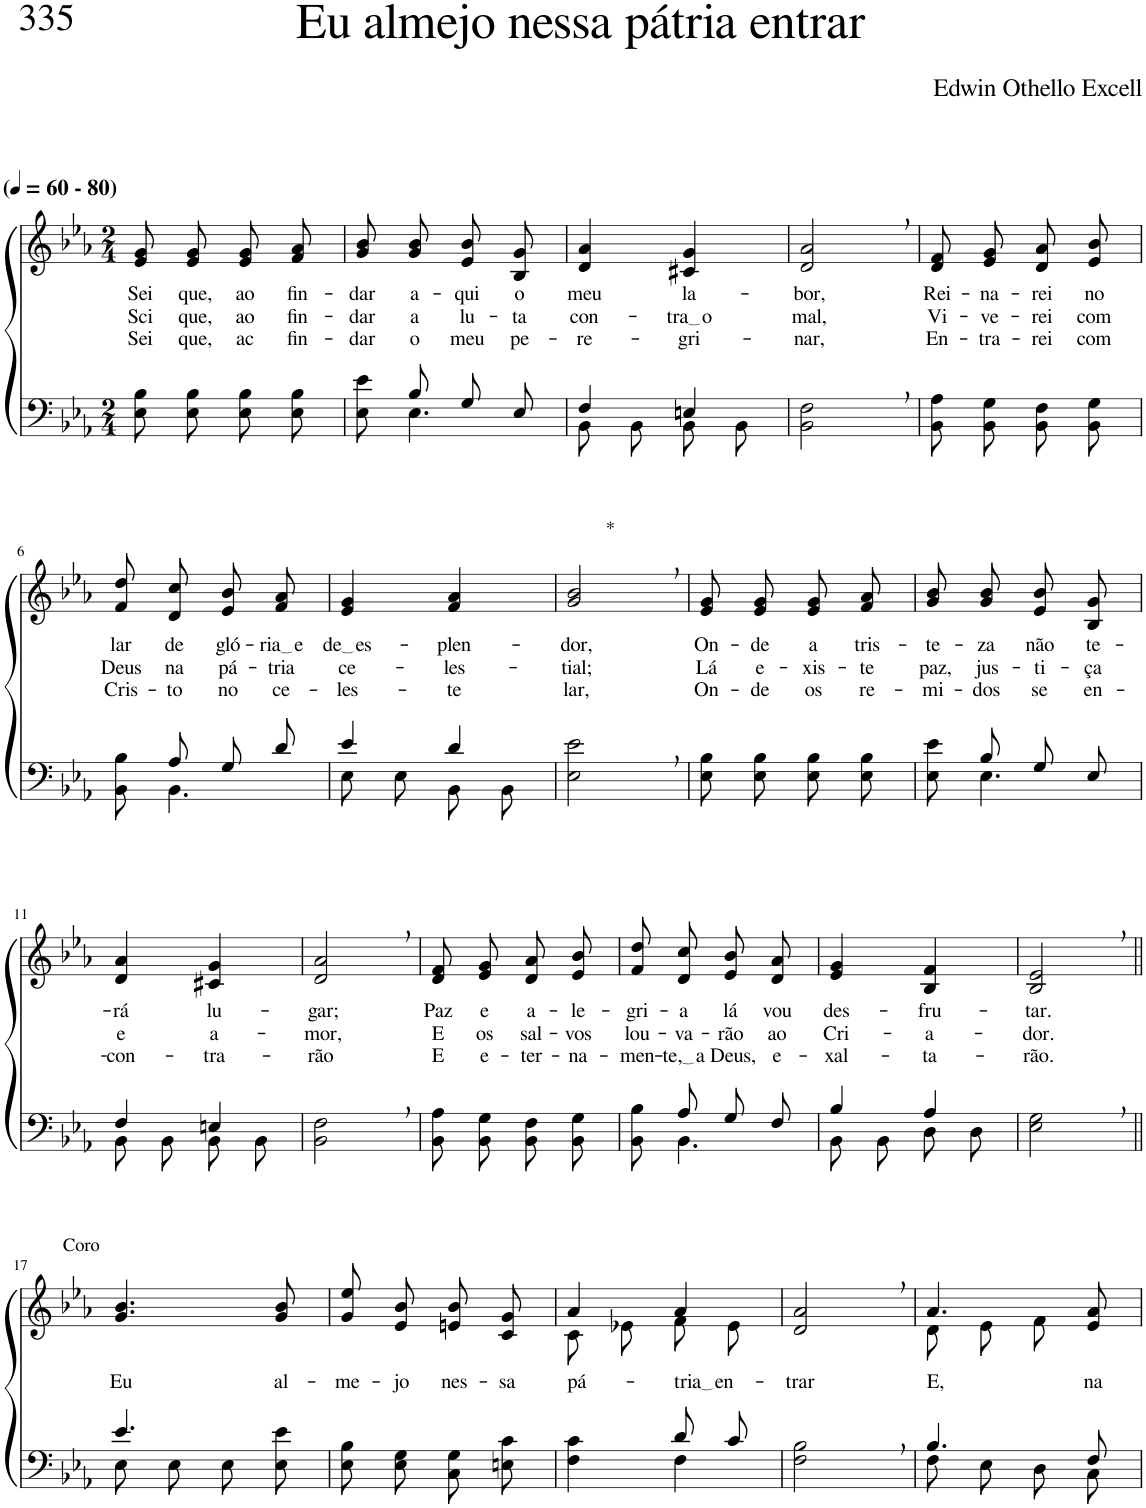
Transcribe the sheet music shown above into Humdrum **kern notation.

**kern	**kern	**text	**text	**text
*part2	*part1	*part1	*part1	*part1
*staff2	*staff1	*staff1	*staff1	*staff1
*I"Parte III e IV	*I"Parte I e II	*	*	*
*clefF4	*clefG2	*	*	*
*k[b-e-a-]	*k[b-e-a-]	*	*	*
*M2/4	*M2/4	*	*	*
*MM60	*MM60	*	*	*
=1	=1	=1	=1	=1
!	!LO:TX:a:B:t=(	!	!	!
!	!LO:TX:a:B:t=- 80)	!	!	!
!	!	!LO:LY:b	!LO:LY:b	!LO:LY:b
8E-\ 8B-\L	8e-/ 8g/L	Sei	Sci	Sei
!	!	!LO:LY:b	!LO:LY:b	!LO:LY:b
8E-\ 8B-\J	8e-/ 8g/J	que,	que,	que,
!	!	!LO:LY:b	!LO:LY:b	!LO:LY:b
8E-\ 8B-\L	8e-/ 8g/L	ao	ao	ac
!	!	!LO:LY:b	!LO:LY:b	!LO:LY:b
8E-\ 8B-\J	8f/ 8a-/J	fin-	fin-	fin-
=2	=2	=2	=2	=2
*^	*	*	*	*
!	!	!	!LO:LY:b	!LO:LY:b	!LO:LY:b
8ryy	8E-\ 8e-\	8g/ 8b-/L	-dar	-dar	-dar
!	!	!	!LO:LY:b	!LO:LY:b	!LO:LY:b
8B-/	4.E-\	8g/ 8b-/J	a-	a	o
!	!	!	!LO:LY:b	!LO:LY:b	!LO:LY:b
8G/L	.	8e-/ 8b-/L	-qui	lu-	meu
!	!	!	!LO:LY:b	!LO:LY:b	!LO:LY:b
8E-/J	.	8B-/ 8g/J	o	-ta	pe-
=3	=3	=3	=3	=3	=3
!	!	!	!LO:LY:b	!LO:LY:b	!LO:LY:b
4F/	8BB-\L	4d/ 4a-/	meu	con-	-re-
.	8BB-\J	.	.	.	.
!	!	!	!LO:LY:b	!LO:LY:b	!LO:LY:b
4En/	8BB-\L	4c#X/ 4g/	la-	tra o	-gri-
.	8BB-\J	.	.	.	.
=4	=4	=4	=4	=4	=4
!	!	!	!LO:LY:b	!LO:LY:b	!LO:LY:b
*v	*v	*	*	*	*
2BB-\, 2F\,	2d/, 2a-/,	-bor,	mal,	-nar,
=5	=5	=5	=5	=5
!	!	!LO:LY:b	!LO:LY:b	!LO:LY:b
8BB-\ 8A-\L	8d/ 8f/L	Rei-	Vi-	En-
!	!	!LO:LY:b	!LO:LY:b	!LO:LY:b
8BB-\ 8G\J	8e-/ 8g/J	-na-	-ve-	-tra-
!	!	!LO:LY:b	!LO:LY:b	!LO:LY:b
8BB-\ 8F\L	8d/ 8a-/L	-rei	-rei	-rei
!	!	!LO:LY:b	!LO:LY:b	!LO:LY:b
8BB-\ 8G\J	8e-/ 8b-/J	no	com	com
!!LO:LB:g=z
=6	=6	=6	=6	=6
*^	*	*	*	*
!	!	!	!LO:LY:b	!LO:LY:b	!LO:LY:b
8ryy	8BB-\ 8B-\	8f/ 8dd/L	lar	Deus	Cris-
!	!	!	!LO:LY:b	!LO:LY:b	!LO:LY:b
8A-/	4.BB-\	8d/ 8cc/J	de	na	-to
!	!	!	!LO:LY:b	!LO:LY:b	!LO:LY:b
8G/L	.	8e-/ 8b-/L	gló-	pá-	no
!	!	!	!LO:LY:b	!LO:LY:b	!LO:LY:b
8d/J	.	8f/ 8a-/J	ria e	-tria	ce-
=7	=7	=7	=7	=7	=7
!	!	!	!LO:LY:b	!LO:LY:b	!LO:LY:b
4e-/	8E-\L	4e-/ 4g/	de es	ce-	-les-
.	8E-\J	.	.	.	.
!	!	!	!LO:LY:b	!LO:LY:b	!LO:LY:b
4d/	8BB-\L	4f/ 4a-/	-plen-	-les-	-te
.	8BB-\J	.	.	.	.
=8	=8	=8	=8	=8	=8
!	!	!LO:TX:a:t=*	!	!	!
!	!	!	!LO:LY:b	!LO:LY:b	!LO:LY:b
*v	*v	*	*	*	*
2E-\, 2e-\,	2g/, 2b-/,	-dor,	-tial;	lar,
=9	=9	=9	=9	=9
!	!	!LO:LY:b	!LO:LY:b	!LO:LY:b
8E-\ 8B-\L	8e-/ 8g/L	On-	Lá	On-
!	!	!LO:LY:b	!LO:LY:b	!LO:LY:b
8E-\ 8B-\J	8e-/ 8g/J	-de	e-	-de
!	!	!LO:LY:b	!LO:LY:b	!LO:LY:b
8E-\ 8B-\L	8e-/ 8g/L	a	-xis-	os
!	!	!LO:LY:b	!LO:LY:b	!LO:LY:b
8E-\ 8B-\J	8f/ 8a-/J	tris-	-te	re-
=10	=10	=10	=10	=10
*^	*	*	*	*
!	!	!	!LO:LY:b	!LO:LY:b	!LO:LY:b
8ryy	8E-\ 8e-\	8g/ 8b-/L	-te-	paz,	-mi-
!	!	!	!LO:LY:b	!LO:LY:b	!LO:LY:b
8B-/	4.E-\	8g/ 8b-/J	-za	jus-	-dos
!	!	!	!LO:LY:b	!LO:LY:b	!LO:LY:b
8G/L	.	8e-/ 8b-/L	não	-ti-	se
!	!	!	!LO:LY:b	!LO:LY:b	!LO:LY:b
8E-/J	.	8B-/ 8g/J	te-	-ça	en-
!!LO:LB:g=z
=11	=11	=11	=11	=11	=11
!	!	!	!LO:LY:b	!LO:LY:b	!LO:LY:b
4F/	8BB-\L	4d/ 4a-/	-rá	e	-con-
.	8BB-\J	.	.	.	.
!	!	!	!LO:LY:b	!LO:LY:b	!LO:LY:b
4En/	8BB-\L	4c#X/ 4g/	lu-	a-	-tra-
.	8BB-\J	.	.	.	.
=12	=12	=12	=12	=12	=12
!	!	!	!LO:LY:b	!LO:LY:b	!LO:LY:b
*v	*v	*	*	*	*
2BB-\, 2F\,	2d/, 2a-/,	-gar;	-mor,	-rão
=13	=13	=13	=13	=13
!	!	!LO:LY:b	!LO:LY:b	!LO:LY:b
8BB-\ 8A-\L	8d/ 8f/L	Paz	E	E
!	!	!LO:LY:b	!LO:LY:b	!LO:LY:b
8BB-\ 8G\J	8e-/ 8g/J	e	os	e-
!	!	!LO:LY:b	!LO:LY:b	!LO:LY:b
8BB-\ 8F\L	8d/ 8a-/L	a-	sal-	-ter-
!	!	!LO:LY:b	!LO:LY:b	!LO:LY:b
8BB-\ 8G\J	8e-/ 8b-/J	-le-	-vos	-na-
=14	=14	=14	=14	=14
*^	*	*	*	*
!	!	!	!LO:LY:b	!LO:LY:b	!LO:LY:b
8ryy	8BB-\ 8B-\	8f/ 8dd/L	-gri-	lou-	-men-
!	!	!	!LO:LY:b	!LO:LY:b	!LO:LY:b
8A-/	4.BB-\	8d/ 8cc/J	-a	-va-	te, a
!	!	!	!LO:LY:b	!LO:LY:b	!LO:LY:b
8G/L	.	8e-/ 8b-/L	lá	-rão	Deus,
!	!	!	!LO:LY:b	!LO:LY:b	!LO:LY:b
8F/J	.	8d/ 8a-/J	vou	ao	e-
=15	=15	=15	=15	=15	=15
!	!	!	!LO:LY:b	!LO:LY:b	!LO:LY:b
4B-/	8BB-\L	4e-/ 4g/	des-	Cri-	-xal-
.	8BB-\J	.	.	.	.
!	!	!	!LO:LY:b	!LO:LY:b	!LO:LY:b
4A-/	8D\L	4B-/ 4f/	-fru-	-a-	-ta-
.	8D\J	.	.	.	.
=16	=16	=16	=16	=16	=16
!	!	!	!LO:LY:b	!LO:LY:b	!LO:LY:b
*v	*v	*	*	*	*
2E-\, 2G\,	2B-/, 2e-/,	-tar.	-dor.	-rão.
!!LO:LB:g=z
=17||	=17||	=17||	=17||	=17||
*^	*	*	*	*
!	!	!LO:TX:a:t=Coro	!	!	!
!	!	!	!LO:LY:b	!	!
4.e-/	8E-\L	4.g/ 4.b-/	Eu	.	.
.	8E-\J	.	.	.	.
.	8E-\L	.	.	.	.
!	!	!	!LO:LY:b	!	!
8ryy	8E-\ 8e-\J	8g/ 8b-/	al-	.	.
=18	=18	=18	=18	=18	=18
!	!	!	!LO:LY:b	!	!
*v	*v	*	*	*	*
8E-\ 8B-\L	8g/ 8ee-/L	-me-	.	.
!	!	!LO:LY:b	!	!
8E-\ 8G\J	8e-/ 8b-/J	-jo	.	.
!	!	!LO:LY:b	!	!
8C\ 8G\L	8en/ 8b-/L	nes-	.	.
!	!	!LO:LY:b	!	!
8En\ 8c\J	8c/ 8g/J	-sa	.	.
=19	=19	=19	=19	=19
*^	*^	*	*	*
!	!	!	!	!LO:LY:b	!	!
4ryy	4F\ 4c\	4a-/	8c\L	pá-	.	.
.	.	.	8e-X\J	.	.	.
!	!	!	!	!LO:LY:b	!	!
8d/L	4F\	4a-/	8f\L	tria en	.	.
8c/J	.	.	8e-\J	.	.	.
*v	*v	*	*	*	*	*
=20	=20	=20	=20	=20	=20
!	!	!	!LO:LY:b	!	!
*	*v	*v	*	*	*
2F\, 2B-\,	2d/, 2a-/,	-trar	.	.
=21	=21	=21	=21	=21
*^	*^	*	*	*
!	!	!	!	!LO:LY:b	!	!
4.B-/	8F\L	4.a-/	8d\	E,	.	.
.	8E-\J	.	8e-\L	.	.	.
.	8D\L	.	8f\J	.	.	.
!	!	!	!	!LO:LY:b	!	!
8F/	8C\J	8e-/ 8a-/	8ryy	na	.	.
*v	*v	*	*	*	*	*
*	*v	*v	*	*	*
=	=	=	=	=
*-	*-	*-	*-	*-
